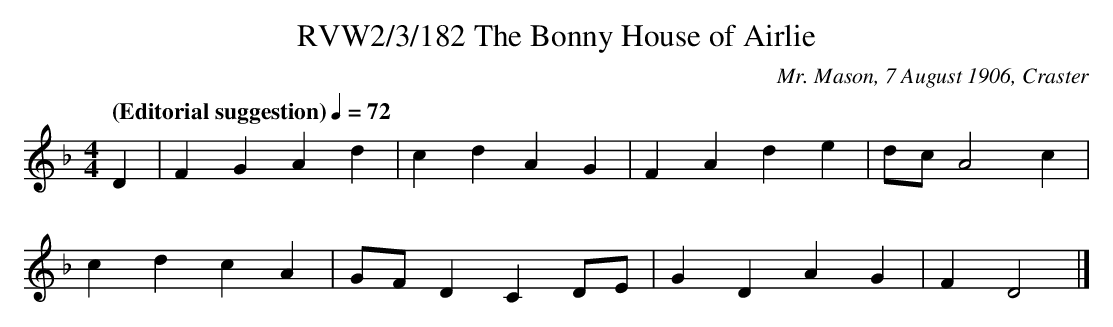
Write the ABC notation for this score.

X:1
T:RVW2/3/182 The Bonny House of Airlie
C:Mr. Mason, 7 August 1906, Craster
L:1/8
Q: "(Editorial suggestion)" 1/4=72
M:4/4
K:F
D2 | F2 G2 A2 d2 | c2 d2 A2 G2 | F2 A2 d2 e2 | dc A4 c2 | $
c2 d2 c2 A2 | GF D2 C2 DE | G2 D2 A2 G2 | F2 D4 |]
